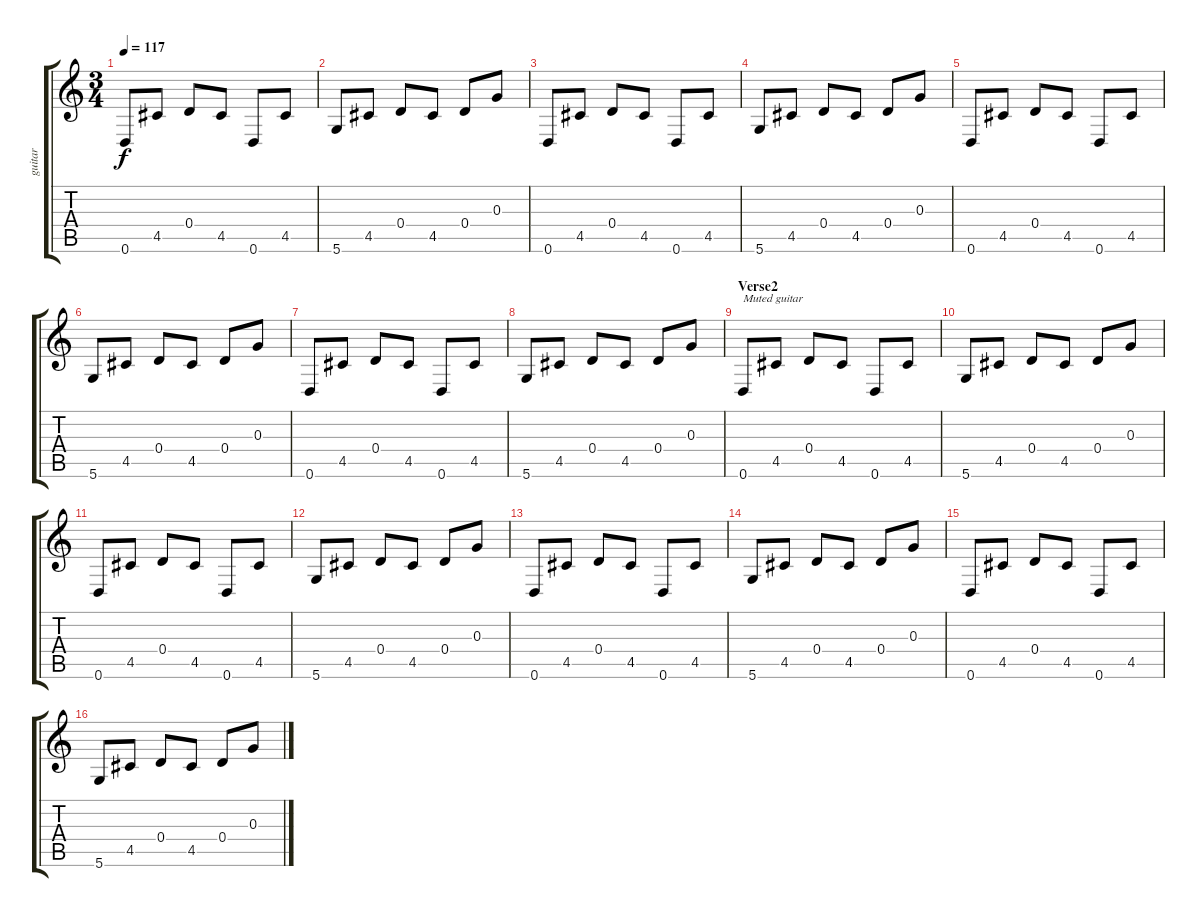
\track ("guitar" "guitar") {instrument acousticguitarsteel}
\staff {score tabs}
\tuning (E4 B3 G3 D3 A2 D2) {hide}
\ts (3 4)
\tempo 117
\clef g2
\ks c
0.6.8{dy f} 4.5.8 0.4.8 4.5.8 0.6.8 4.5.8 |
5.6.8 4.5.8 0.4.8 4.5.8 0.4.8 0.3.8 |
0.6.8 4.5.8 0.4.8 4.5.8 0.6.8 4.5.8 |
5.6.8 4.5.8 0.4.8 4.5.8 0.4.8 0.3.8 |
0.6.8 4.5.8 0.4.8 4.5.8 0.6.8 4.5.8 |
5.6.8 4.5.8 0.4.8 4.5.8 0.4.8 0.3.8 |
0.6.8 4.5.8 0.4.8 4.5.8 0.6.8 4.5.8 |
5.6.8 4.5.8 0.4.8 4.5.8 0.4.8 0.3.8 |
\section ("" "Verse2")
0.6.8{txt "Muted guitar" instrument electricguitarmuted} 4.5.8 0.4.8 4.5.8 0.6.8 4.5.8 |
5.6.8 4.5.8 0.4.8 4.5.8 0.4.8 0.3.8 |
0.6.8{instrument electricguitarmuted} 4.5.8 0.4.8 4.5.8 0.6.8 4.5.8 |
5.6.8 4.5.8 0.4.8 4.5.8 0.4.8 0.3.8 |
0.6.8{instrument electricguitarmuted} 4.5.8 0.4.8 4.5.8 0.6.8 4.5.8 |
5.6.8 4.5.8 0.4.8 4.5.8 0.4.8 0.3.8 |
0.6.8{instrument electricguitarmuted} 4.5.8 0.4.8 4.5.8 0.6.8 4.5.8 |
5.6.8 4.5.8 0.4.8 4.5.8 0.4.8 0.3.8
